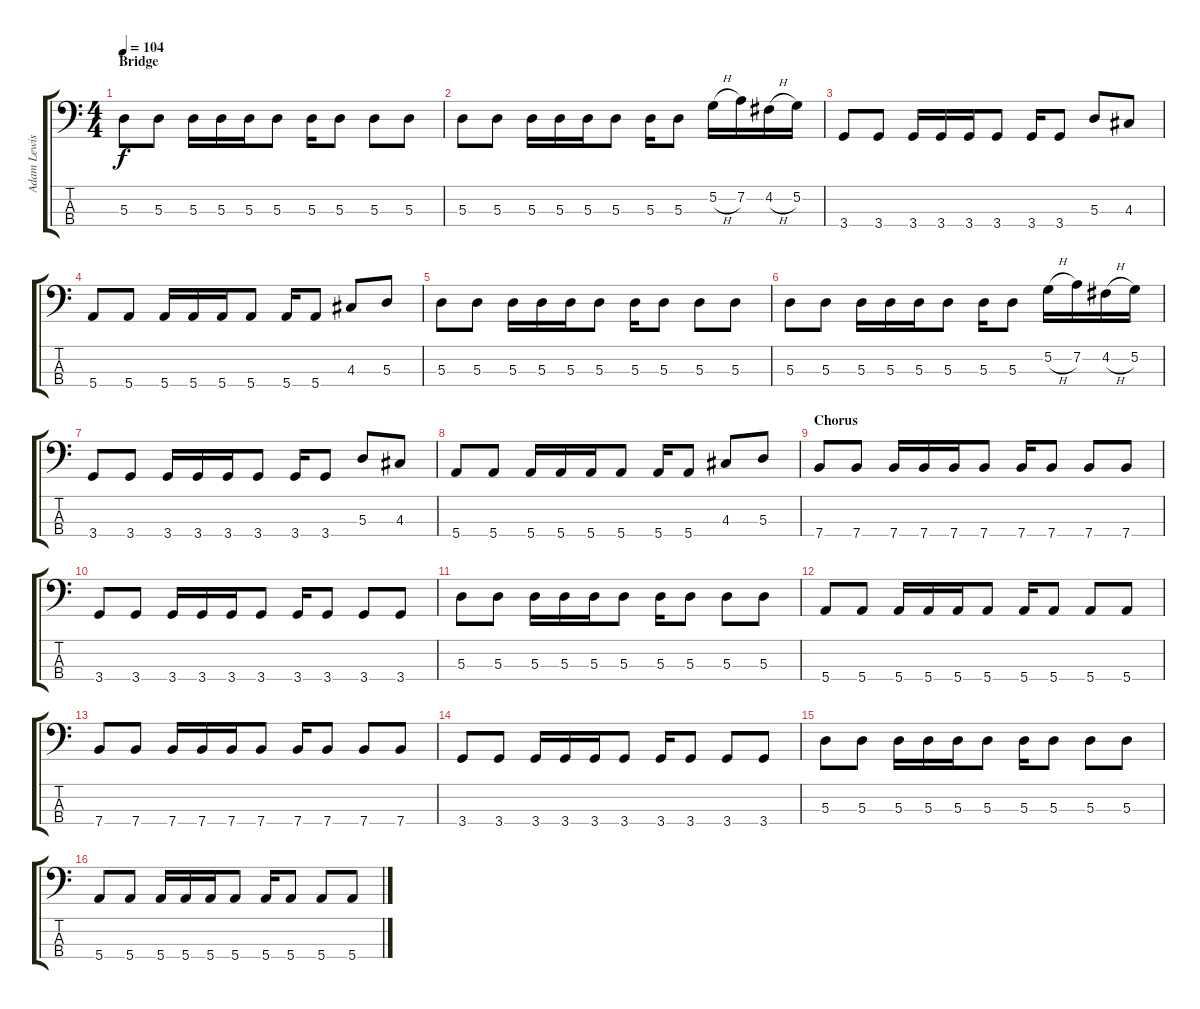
\track ("Adam Lewis - Bass" "Adam Lewis") {instrument electricbasspick}
\staff {score tabs}
\tuning (G2 D2 A1 E1) {hide}
\ts (4 4)
\section ("" "Bridge")
\tempo 104
\clef f4
\ks c
5.3.8{dy f volume 16} 5.3.8 5.3.16 5.3.16 5.3.16 5.3.8 5.3.16 5.3.8 5.3.8 5.3.8 |
5.3.8 5.3.8 5.3.16 5.3.16 5.3.16 5.3.8 5.3.16 5.3.8 5.2{h}.16 7.2.16 4.2{h}.16 5.2.16 |
3.4.8 3.4.8 3.4.16 3.4.16 3.4.16 3.4.8 3.4.16 3.4.8 5.3.8 4.3.8 |
5.4.8 5.4.8 5.4.16 5.4.16 5.4.16 5.4.8 5.4.16 5.4.8 4.3.8 5.3.8 |
5.3.8 5.3.8 5.3.16 5.3.16 5.3.16 5.3.8 5.3.16 5.3.8 5.3.8 5.3.8 |
5.3.8 5.3.8 5.3.16 5.3.16 5.3.16 5.3.8 5.3.16 5.3.8 5.2{h}.16 7.2.16 4.2{h}.16 5.2.16 |
3.4.8 3.4.8 3.4.16 3.4.16 3.4.16 3.4.8 3.4.16 3.4.8 5.3.8 4.3.8 |
5.4.8 5.4.8 5.4.16 5.4.16 5.4.16 5.4.8 5.4.16 5.4.8 4.3.8 5.3.8 |
\section ("" "Chorus")
7.4.8 7.4.8 7.4.16 7.4.16 7.4.16 7.4.8 7.4.16 7.4.8 7.4.8 7.4.8 |
3.4.8 3.4.8 3.4.16 3.4.16 3.4.16 3.4.8 3.4.16 3.4.8 3.4.8 3.4.8 |
5.3.8 5.3.8 5.3.16 5.3.16 5.3.16 5.3.8 5.3.16 5.3.8 5.3.8 5.3.8 |
5.4.8 5.4.8 5.4.16 5.4.16 5.4.16 5.4.8 5.4.16 5.4.8 5.4.8 5.4.8 |
7.4.8 7.4.8 7.4.16 7.4.16 7.4.16 7.4.8 7.4.16 7.4.8 7.4.8 7.4.8 |
3.4.8 3.4.8 3.4.16 3.4.16 3.4.16 3.4.8 3.4.16 3.4.8 3.4.8 3.4.8 |
5.3.8 5.3.8 5.3.16 5.3.16 5.3.16 5.3.8 5.3.16 5.3.8 5.3.8 5.3.8 |
5.4.8 5.4.8 5.4.16 5.4.16 5.4.16 5.4.8 5.4.16 5.4.8 5.4.8 5.4.8
